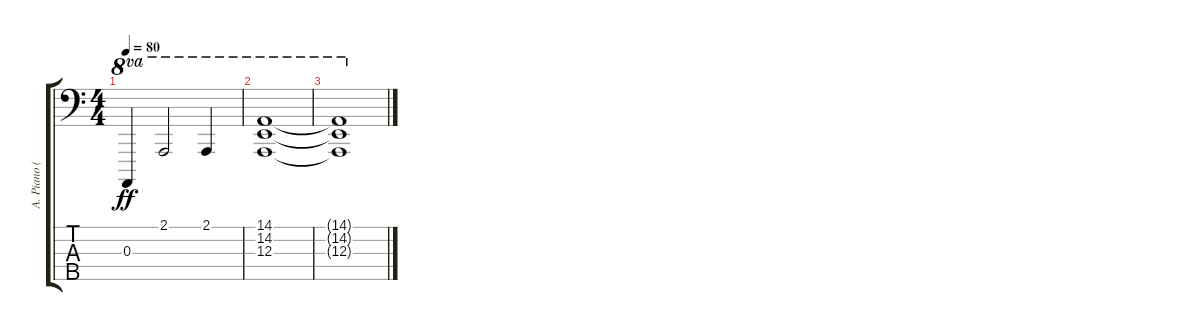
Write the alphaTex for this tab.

\track ("A. Piano (Left Hand)" "A. Piano (") {instrument acousticgrandpiano}
\staff {score tabs}
\tuning (G2 D2 A1 E1 B0) {hide}
\ts (4 4)
\tempo 80
\clef f4
\ks c
0.3.4{ot 8va dy ff} 2.1.2{ot 8va} 2.1.4{ot 8va} |
(14.1 14.2 12.3).1{ot 8va} |
(14.1{t} 14.2{t} 12.3{t}).1{ot 8va}
